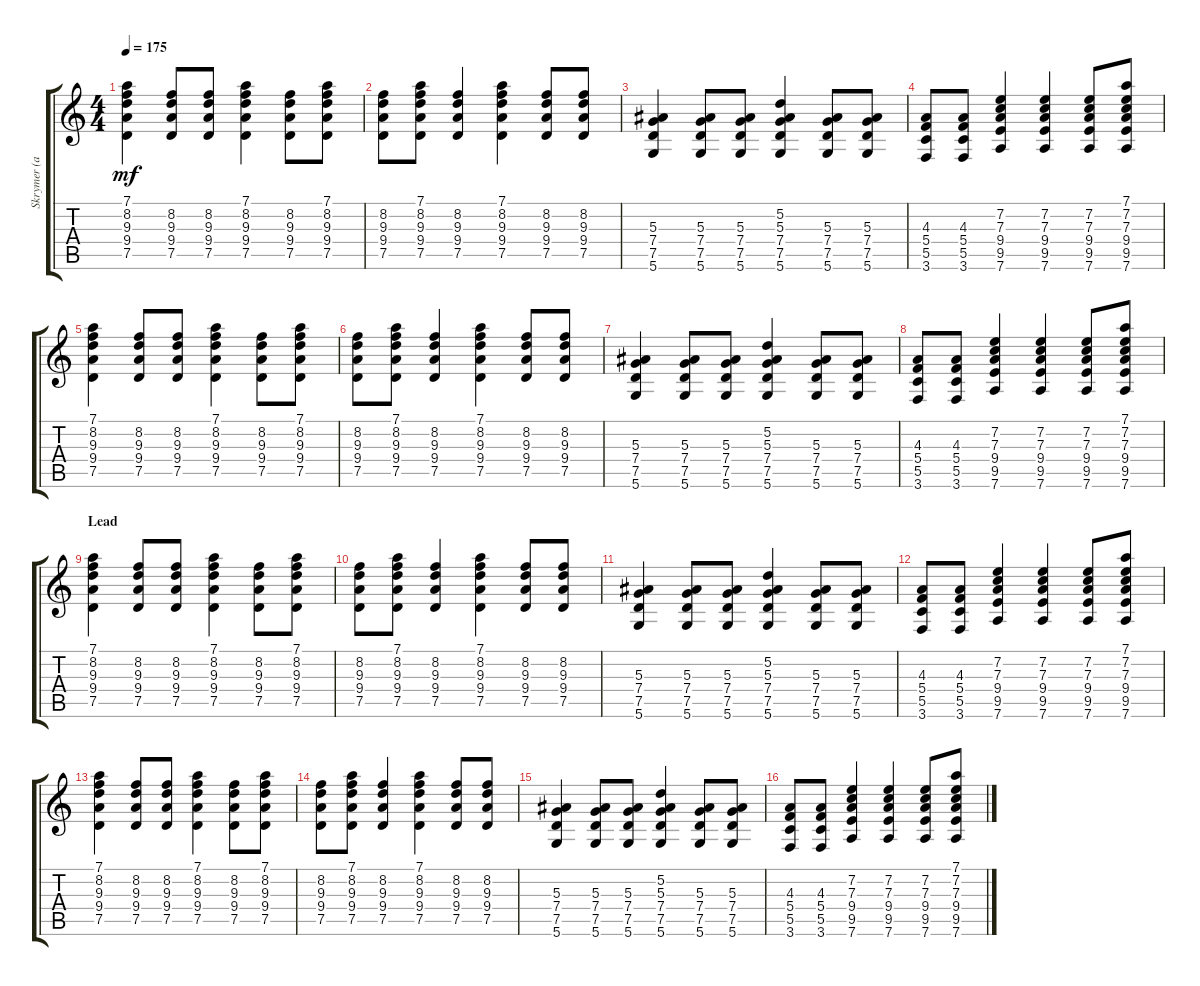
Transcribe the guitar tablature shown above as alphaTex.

\track ("Skrymer (acoustic/clean)" "Skrymer (a") {instrument acousticguitarsteel}
\staff {score tabs}
\tuning (D4 A3 F3 C3 G2 D2) {hide}
\ts (4 4)
\tempo 175
\clef g2
\ks c
(7.1 8.2 9.3 9.4 7.5).4{dy mf} (8.2 9.3 9.4 7.5).8 (8.2 9.3 9.4 7.5).8 (7.1 8.2 9.3 9.4 7.5).4 (8.2 9.3 9.4 7.5).8 (7.1 8.2 9.3 9.4 7.5).8 |
(8.2 9.3 9.4 7.5).8 (7.1 8.2 9.3 9.4 7.5).8 (8.2 9.3 9.4 7.5).4 (7.1 8.2 9.3 9.4 7.5).4 (8.2 9.3 9.4 7.5).8 (8.2 9.3 9.4 7.5).8 |
(5.3 7.4 7.5 5.6).4 (5.3 7.4 7.5 5.6).8 (5.3 7.4 7.5 5.6).8 (5.2 5.3 7.4 7.5 5.6).4 (5.3 7.4 7.5 5.6).8 (5.3 7.4 7.5 5.6).8 |
(4.3 5.4 5.5 3.6).8 (4.3 5.4 5.5 3.6).8 (7.2 7.3 9.4 9.5 7.6).4 (7.2 7.3 9.4 9.5 7.6).4 (7.2 7.3 9.4 9.5 7.6).8 (7.1 7.2 7.3 9.4 9.5 7.6).8 |
(7.1 8.2 9.3 9.4 7.5).4 (8.2 9.3 9.4 7.5).8 (8.2 9.3 9.4 7.5).8 (7.1 8.2 9.3 9.4 7.5).4 (8.2 9.3 9.4 7.5).8 (7.1 8.2 9.3 9.4 7.5).8 |
(8.2 9.3 9.4 7.5).8 (7.1 8.2 9.3 9.4 7.5).8 (8.2 9.3 9.4 7.5).4 (7.1 8.2 9.3 9.4 7.5).4 (8.2 9.3 9.4 7.5).8 (8.2 9.3 9.4 7.5).8 |
(5.3 7.4 7.5 5.6).4 (5.3 7.4 7.5 5.6).8 (5.3 7.4 7.5 5.6).8 (5.2 5.3 7.4 7.5 5.6).4 (5.3 7.4 7.5 5.6).8 (5.3 7.4 7.5 5.6).8 |
(4.3 5.4 5.5 3.6).8 (4.3 5.4 5.5 3.6).8 (7.2 7.3 9.4 9.5 7.6).4 (7.2 7.3 9.4 9.5 7.6).4 (7.2 7.3 9.4 9.5 7.6).8 (7.1 7.2 7.3 9.4 9.5 7.6).8 |
\section ("" "Lead")
(7.1 8.2 9.3 9.4 7.5).4 (8.2 9.3 9.4 7.5).8 (8.2 9.3 9.4 7.5).8 (7.1 8.2 9.3 9.4 7.5).4 (8.2 9.3 9.4 7.5).8 (7.1 8.2 9.3 9.4 7.5).8 |
(8.2 9.3 9.4 7.5).8 (7.1 8.2 9.3 9.4 7.5).8 (8.2 9.3 9.4 7.5).4 (7.1 8.2 9.3 9.4 7.5).4 (8.2 9.3 9.4 7.5).8 (8.2 9.3 9.4 7.5).8 |
(5.3 7.4 7.5 5.6).4 (5.3 7.4 7.5 5.6).8 (5.3 7.4 7.5 5.6).8 (5.2 5.3 7.4 7.5 5.6).4 (5.3 7.4 7.5 5.6).8 (5.3 7.4 7.5 5.6).8 |
(4.3 5.4 5.5 3.6).8 (4.3 5.4 5.5 3.6).8 (7.2 7.3 9.4 9.5 7.6).4 (7.2 7.3 9.4 9.5 7.6).4 (7.2 7.3 9.4 9.5 7.6).8 (7.1 7.2 7.3 9.4 9.5 7.6).8 |
(7.1 8.2 9.3 9.4 7.5).4 (8.2 9.3 9.4 7.5).8 (8.2 9.3 9.4 7.5).8 (7.1 8.2 9.3 9.4 7.5).4 (8.2 9.3 9.4 7.5).8 (7.1 8.2 9.3 9.4 7.5).8 |
(8.2 9.3 9.4 7.5).8 (7.1 8.2 9.3 9.4 7.5).8 (8.2 9.3 9.4 7.5).4 (7.1 8.2 9.3 9.4 7.5).4 (8.2 9.3 9.4 7.5).8 (8.2 9.3 9.4 7.5).8 |
(5.3 7.4 7.5 5.6).4 (5.3 7.4 7.5 5.6).8 (5.3 7.4 7.5 5.6).8 (5.2 5.3 7.4 7.5 5.6).4 (5.3 7.4 7.5 5.6).8 (5.3 7.4 7.5 5.6).8 |
(4.3 5.4 5.5 3.6).8 (4.3 5.4 5.5 3.6).8 (7.2 7.3 9.4 9.5 7.6).4 (7.2 7.3 9.4 9.5 7.6).4 (7.2 7.3 9.4 9.5 7.6).8 (7.1 7.2 7.3 9.4 9.5 7.6).8
